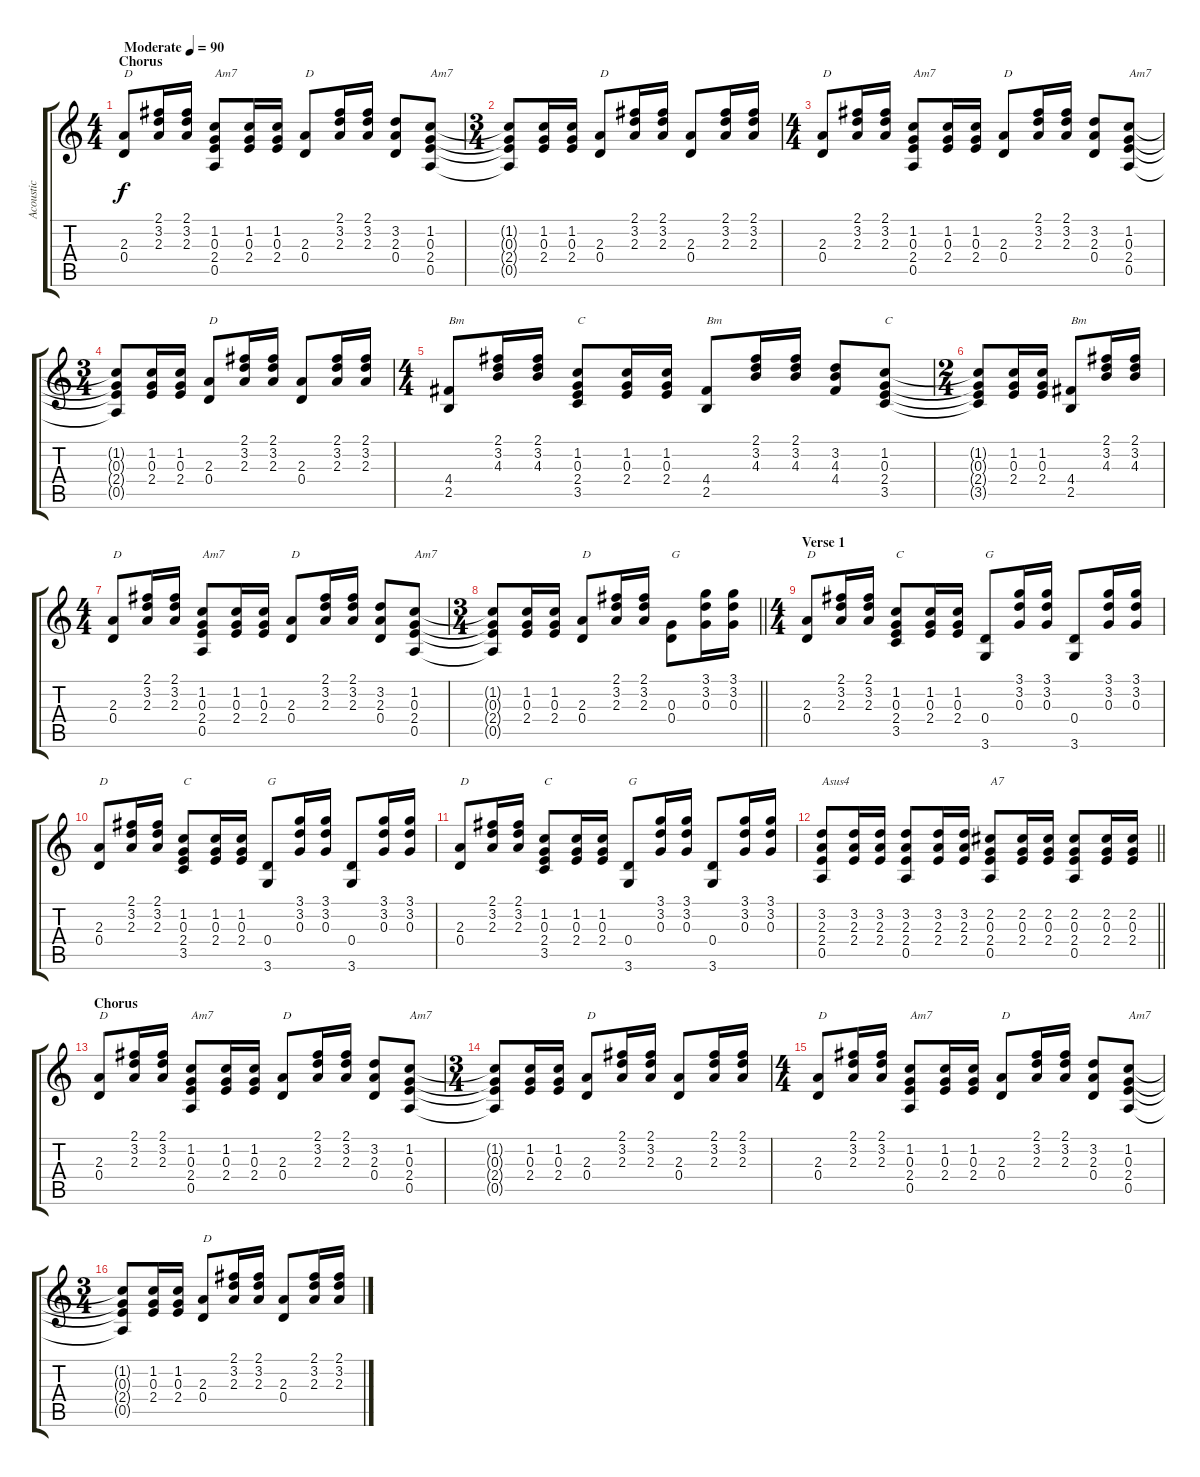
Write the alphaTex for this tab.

\track ("Acoustic" "Acoustic") {instrument acousticguitarsteel}
\staff {score tabs}
\tuning (E4 B3 G3 D3 A2 E2) {hide}
\ts (4 4)
\section ("" "Chorus")
\tempo (90 "Moderate")
\clef g2
\ks c
(2.3 0.4).8{txt "D" dy f instrument acousticguitarsteel} (2.1 3.2 2.3).16 (2.1 3.2 2.3).16 (1.2 0.3 2.4 0.5).8{txt "Am7"} (1.2 0.3 2.4).16 (1.2 0.3 2.4).16 (2.3 0.4).8{txt "D"} (2.1 3.2 2.3).16 (2.1 3.2 2.3).16 (3.2 2.3 0.4).8 (1.2 0.3 2.4 0.5).8{txt "Am7"} |
\ts (3 4)
(1.2{t} 0.3{t} 2.4{t} 0.5{t}).8 (1.2 0.3 2.4).16 (1.2 0.3 2.4).16 (2.3 0.4).8{txt "D"} (2.1 3.2 2.3).16 (2.1 3.2 2.3).16 (2.3 0.4).8 (2.1 3.2 2.3).16 (2.1 3.2 2.3).16 |
\ts (4 4)
(2.3 0.4).8{txt "D"} (2.1 3.2 2.3).16 (2.1 3.2 2.3).16 (1.2 0.3 2.4 0.5).8{txt "Am7"} (1.2 0.3 2.4).16 (1.2 0.3 2.4).16 (2.3 0.4).8{txt "D"} (2.1 3.2 2.3).16 (2.1 3.2 2.3).16 (3.2 2.3 0.4).8 (1.2 0.3 2.4 0.5).8{txt "Am7"} |
\ts (3 4)
(1.2{t} 0.3{t} 2.4{t} 0.5{t}).8 (1.2 0.3 2.4).16 (1.2 0.3 2.4).16 (2.3 0.4).8{txt "D"} (2.1 3.2 2.3).16 (2.1 3.2 2.3).16 (2.3 0.4).8 (2.1 3.2 2.3).16 (2.1 3.2 2.3).16 |
\ts (4 4)
(4.4 2.5).8{txt "Bm"} (2.1 3.2 4.3).16 (2.1 3.2 4.3).16 (1.2 0.3 2.4 3.5).8{txt "C"} (1.2 0.3 2.4).16 (1.2 0.3 2.4).16 (4.4 2.5).8{txt "Bm"} (2.1 3.2 4.3).16 (2.1 3.2 4.3).16 (3.2 4.3 4.4).8 (1.2 0.3 2.4 3.5).8{txt "C"} |
\ts (2 4)
(1.2{t} 0.3{t} 2.4{t} 3.5{t}).8 (1.2 0.3 2.4).16 (1.2 0.3 2.4).16 (4.4 2.5).8{txt "Bm"} (2.1 3.2 4.3).16 (2.1 3.2 4.3).16 |
\ts (4 4)
(2.3 0.4).8{txt "D"} (2.1 3.2 2.3).16 (2.1 3.2 2.3).16 (1.2 0.3 2.4 0.5).8{txt "Am7"} (1.2 0.3 2.4).16 (1.2 0.3 2.4).16 (2.3 0.4).8{txt "D"} (2.1 3.2 2.3).16 (2.1 3.2 2.3).16 (3.2 2.3 0.4).8 (1.2 0.3 2.4 0.5).8{txt "Am7"} |
\ts (3 4)
\barLineRight lightlight
(1.2{t} 0.3{t} 2.4{t} 0.5{t}).8 (1.2 0.3 2.4).16 (1.2 0.3 2.4).16 (2.3 0.4).8{txt "D"} (2.1 3.2 2.3).16 (2.1 3.2 2.3).16 (0.3 0.4).8{txt "G"} (3.1 3.2 0.3).16 (3.1 3.2 0.3).16 |
\ts (4 4)
\section ("" "Verse 1")
(2.3 0.4).8{txt "D"} (2.1 3.2 2.3).16 (2.1 3.2 2.3).16 (1.2 0.3 2.4 3.5).8{txt "C"} (1.2 0.3 2.4).16 (1.2 0.3 2.4).16 (0.4 3.6).8{txt "G"} (3.1 3.2 0.3).16 (3.1 3.2 0.3).16 (0.4 3.6).8 (3.1 3.2 0.3).16 (3.1 3.2 0.3).16 |
(2.3 0.4).8{txt "D"} (2.1 3.2 2.3).16 (2.1 3.2 2.3).16 (1.2 0.3 2.4 3.5).8{txt "C"} (1.2 0.3 2.4).16 (1.2 0.3 2.4).16 (0.4 3.6).8{txt "G"} (3.1 3.2 0.3).16 (3.1 3.2 0.3).16 (0.4 3.6).8 (3.1 3.2 0.3).16 (3.1 3.2 0.3).16 |
(2.3 0.4).8{txt "D"} (2.1 3.2 2.3).16 (2.1 3.2 2.3).16 (1.2 0.3 2.4 3.5).8{txt "C"} (1.2 0.3 2.4).16 (1.2 0.3 2.4).16 (0.4 3.6).8{txt "G"} (3.1 3.2 0.3).16 (3.1 3.2 0.3).16 (0.4 3.6).8 (3.1 3.2 0.3).16 (3.1 3.2 0.3).16 |
\barLineRight lightlight
(3.2 2.3 2.4 0.5).8{txt "Asus4"} (3.2 2.3 2.4).16 (3.2 2.3 2.4).16 (3.2 2.3 2.4 0.5).8 (3.2 2.3 2.4).16 (3.2 2.3 2.4).16 (2.2 0.3 2.4 0.5).8{txt "A7"} (2.2 0.3 2.4).16 (2.2 0.3 2.4).16 (2.2 0.3 2.4 0.5).8 (2.2 0.3 2.4).16 (2.2 0.3 2.4).16 |
\section ("" "Chorus")
(2.3 0.4).8{txt "D"} (2.1 3.2 2.3).16 (2.1 3.2 2.3).16 (1.2 0.3 2.4 0.5).8{txt "Am7"} (1.2 0.3 2.4).16 (1.2 0.3 2.4).16 (2.3 0.4).8{txt "D"} (2.1 3.2 2.3).16 (2.1 3.2 2.3).16 (3.2 2.3 0.4).8 (1.2 0.3 2.4 0.5).8{txt "Am7"} |
\ts (3 4)
(1.2{t} 0.3{t} 2.4{t} 0.5{t}).8 (1.2 0.3 2.4).16 (1.2 0.3 2.4).16 (2.3 0.4).8{txt "D"} (2.1 3.2 2.3).16 (2.1 3.2 2.3).16 (2.3 0.4).8 (2.1 3.2 2.3).16 (2.1 3.2 2.3).16 |
\ts (4 4)
(2.3 0.4).8{txt "D"} (2.1 3.2 2.3).16 (2.1 3.2 2.3).16 (1.2 0.3 2.4 0.5).8{txt "Am7"} (1.2 0.3 2.4).16 (1.2 0.3 2.4).16 (2.3 0.4).8{txt "D"} (2.1 3.2 2.3).16 (2.1 3.2 2.3).16 (3.2 2.3 0.4).8 (1.2 0.3 2.4 0.5).8{txt "Am7"} |
\ts (3 4)
(1.2{t} 0.3{t} 2.4{t} 0.5{t}).8 (1.2 0.3 2.4).16 (1.2 0.3 2.4).16 (2.3 0.4).8{txt "D"} (2.1 3.2 2.3).16 (2.1 3.2 2.3).16 (2.3 0.4).8 (2.1 3.2 2.3).16 (2.1 3.2 2.3).16
